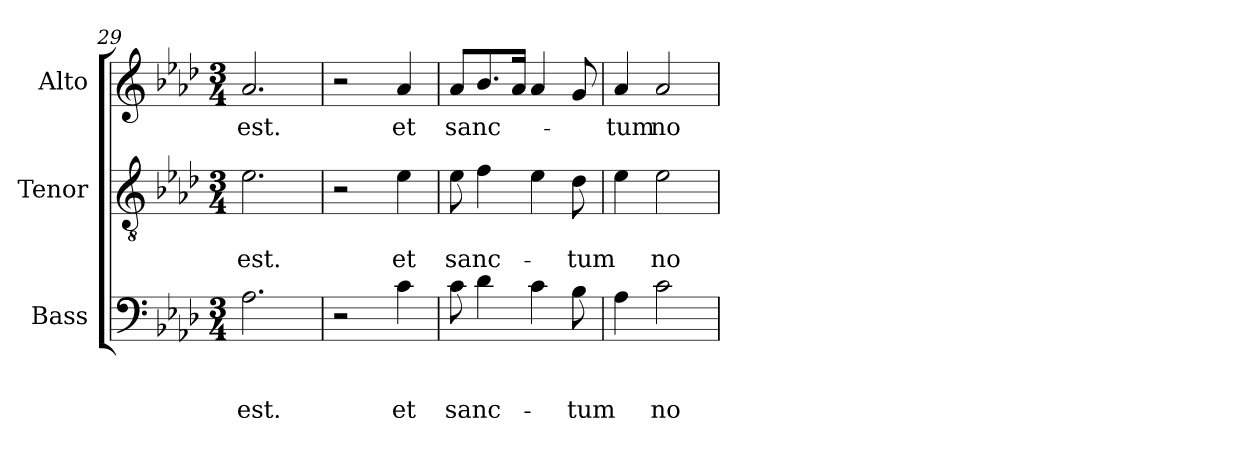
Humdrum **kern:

**kern	**text	**text	**text	**kern	**text	**text	**kern	**text
*part3	*part3	*part3	*part3	*part2	*part2	*part2	*part1	*part1
*staff3	*staff3	*staff3	*staff3	*staff2	*staff2	*staff2	*staff1	*staff1
*I"Bass	*	*	*	*I"Tenor	*	*	*I"Alto	*
*I'B.	*	*	*	*I'T.	*	*	*I'A.	*
*clefF4	*	*	*	*clefGv2	*	*	*clefG2	*
*ITrd-3c-5	*	*	*	*ITrd-3c-5	*	*	*ITrd2c3	*
*k[b-e-a-d-g-]	*	*	*	*k[b-e-a-d-g-]	*	*	*k[b-]	*
*D-:	*	*	*	*D-:	*	*	*F:	*
*M3/4	*	*	*	*M3/4	*	*	*M3/4	*
=29	=29	=29	=29	=29	=29	=29	=29	=29
!	!	!	!LO:LY:b	!	!	!LO:LY:b	!	!LO:LY:b:rj
2.d-\	.	.	est.	2.a-\	.	est.	2.f/	est.
!!LO:PB:g=z
=30	=30	=30	=30	=30	=30	=30	=30	=30
2r	.	.	.	2r	.	.	2r	.
!	!	!	!LO:LY:b	!	!	!LO:LY:b	!	!LO:LY:b:rj
4f\	.	.	et	4a-\	.	et	4f/	et
=31	=31	=31	=31	=31	=31	=31	=31	=31
!	!	!	!LO:LY:b	!	!	!LO:LY:b	!	!LO:LY:b:rj
8f\	.	.	sanc-	8a-\	.	sanc-	8f/L	sanc-
4g-\	.	.	.	4b-\	.	.	8.g/	.
.	.	.	.	.	.	.	16f/Jk	.
4f\	.	.	.	4a-\	.	.	4f/	.
!	!	!	!LO:LY:b	!	!	!LO:LY:b	!	!
8e-\	.	.	-tum	8g-\	.	-tum	8e/	.
=32	=32	=32	=32	=32	=32	=32	=32	=32
!	!	!	!	!	!	!	!	!LO:LY:b:rj
4d-\	.	.	.	4a-\	.	.	4f/	-tum
!	!	!	!LO:LY:b	!	!	!LO:LY:b	!	!LO:LY:b:rj
2f\	.	.	no-	2a-\	.	no-	2f/	no-
=	=	=	=	=	=	=	=	=
*-	*-	*-	*-	*-	*-	*-	*-	*-
